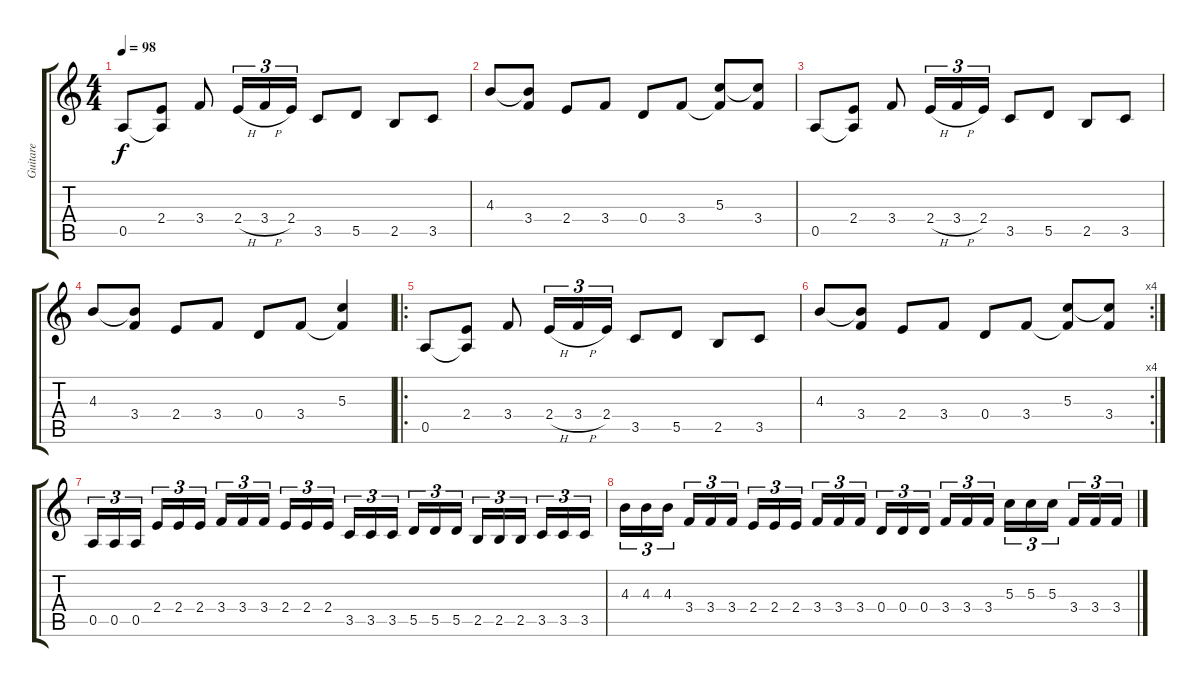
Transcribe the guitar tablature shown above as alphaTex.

\track ("Guitare" "Guitare") {instrument distortionguitar}
\staff {score tabs}
\tuning (E4 B3 G3 D3 A2 E2) {hide}
\ts (4 4)
\tempo 98
\clef g2
\ks c
0.5.8{dy f} (2.4 0.5{t}).8 3.4.8 2.4{h}.16{tu (3 2)} 3.4{h}.16{tu (3 2)} 2.4.16{tu (3 2)} 3.5.8 5.5.8 2.5.8 3.5.8 |
4.3.8 (4.3{t} 3.4).8 2.4.8 3.4.8 0.4.8 3.4.8 (5.3 3.4{t}).8 (5.3{t} 3.4).8 |
0.5.8 (2.4 0.5{t}).8 3.4.8 2.4{h}.16{tu (3 2)} 3.4{h}.16{tu (3 2)} 2.4.16{tu (3 2)} 3.5.8 5.5.8 2.5.8 3.5.8 |
4.3.8 (4.3{t} 3.4).8 2.4.8 3.4.8 0.4.8 3.4.8 (5.3 3.4{t}).4 |
\ro
0.5.8 (2.4 0.5{t}).8 3.4.8 2.4{h}.16{tu (3 2)} 3.4{h}.16{tu (3 2)} 2.4.16{tu (3 2)} 3.5.8 5.5.8 2.5.8 3.5.8 |
\rc 4
4.3.8 (4.3{t} 3.4).8 2.4.8 3.4.8 0.4.8 3.4.8 (5.3 3.4{t}).8 (5.3{t} 3.4).8 |
0.5.16{tu (3 2)} 0.5.16{tu (3 2)} 0.5.16{tu (3 2) beam splitsecondary} 2.4.16{tu (3 2)} 2.4.16{tu (3 2)} 2.4.16{tu (3 2)} 3.4.16{tu (3 2)} 3.4.16{tu (3 2)} 3.4.16{tu (3 2) beam splitsecondary} 2.4.16{tu (3 2)} 2.4.16{tu (3 2)} 2.4.16{tu (3 2)} 3.5.16{tu (3 2)} 3.5.16{tu (3 2)} 3.5.16{tu (3 2) beam splitsecondary} 5.5.16{tu (3 2)} 5.5.16{tu (3 2)} 5.5.16{tu (3 2)} 2.5.16{tu (3 2)} 2.5.16{tu (3 2)} 2.5.16{tu (3 2) beam splitsecondary} 3.5.16{tu (3 2)} 3.5.16{tu (3 2)} 3.5.16{tu (3 2)} |
4.3.16{tu (3 2)} 4.3.16{tu (3 2)} 4.3.16{tu (3 2) beam splitsecondary} 3.4.16{tu (3 2)} 3.4.16{tu (3 2)} 3.4.16{tu (3 2)} 2.4.16{tu (3 2)} 2.4.16{tu (3 2)} 2.4.16{tu (3 2) beam splitsecondary} 3.4.16{tu (3 2)} 3.4.16{tu (3 2)} 3.4.16{tu (3 2)} 0.4.16{tu (3 2)} 0.4.16{tu (3 2)} 0.4.16{tu (3 2) beam splitsecondary} 3.4.16{tu (3 2)} 3.4.16{tu (3 2)} 3.4.16{tu (3 2)} 5.3.16{tu (3 2)} 5.3.16{tu (3 2)} 5.3.16{tu (3 2) beam splitsecondary} 3.4.16{tu (3 2)} 3.4.16{tu (3 2)} 3.4.16{tu (3 2)}
